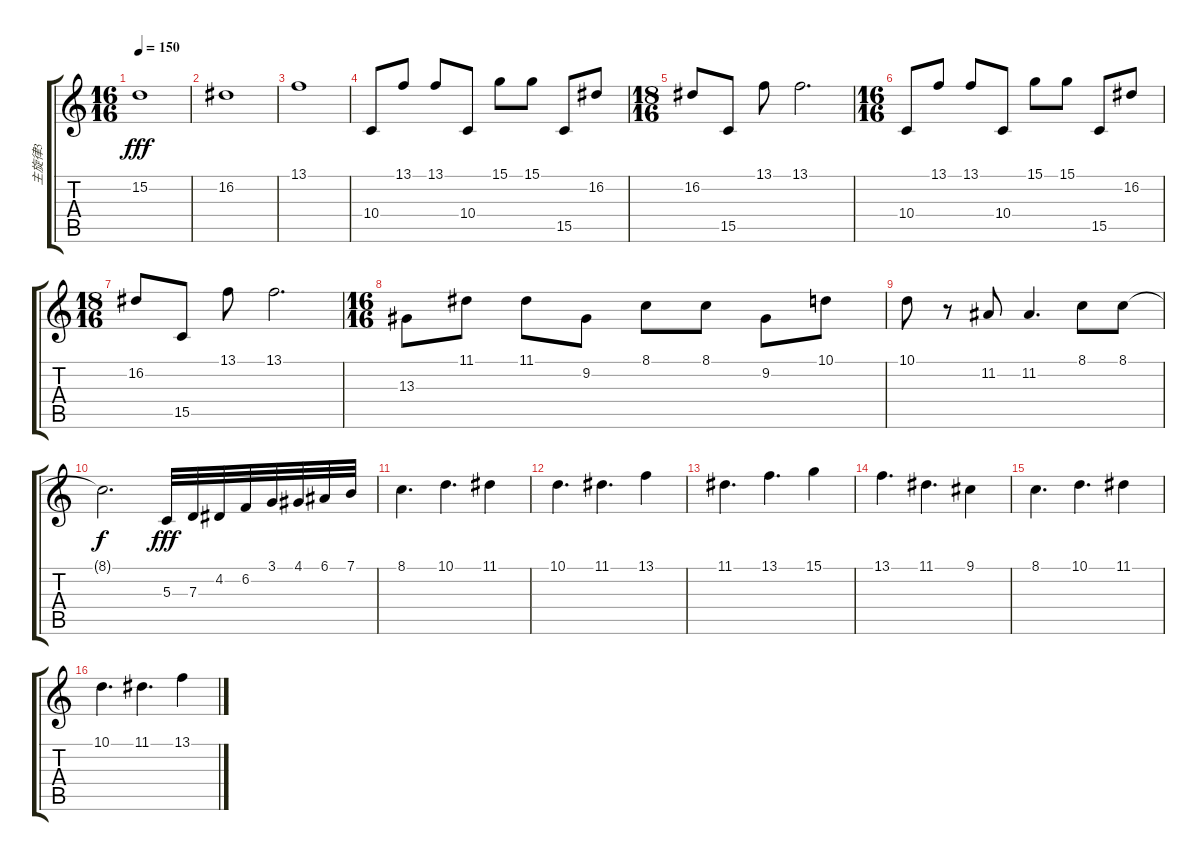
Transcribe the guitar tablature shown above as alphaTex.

\track ("主旋律3" "主旋律3") {instrument musicbox}
\staff {score tabs}
\tuning (E4 B3 G3 D3 A2 E2) {hide}
\ts (16 16)
\tempo 150
\clef g2
\ks c
15.2.1{dy fff} |
16.2.1 |
13.1.1 |
10.4.8{instrument orchestralharp} 13.1.8 13.1.8 10.4.8 15.1.8 15.1.8 15.5.8 16.2.8 |
\ts (18 16)
16.2.8 15.5.8 13.1.8 13.1.2{d} |
\ts (16 16)
10.4.8 13.1.8 13.1.8 10.4.8 15.1.8 15.1.8 15.5.8 16.2.8 |
\ts (18 16)
16.2.8 15.5.8 13.1.8 13.1.2{d} |
\ts (16 16)
13.3.8 11.1.8 11.1.8 9.2.8 8.1.8 8.1.8 9.2.8 10.1.8 |
10.1.8 r.8 11.2.8 11.2.4{d} 8.1.8 8.1.8 |
8.1{t}.2{d dy f} 5.3.32{dy fff instrument lead2sawtooth} 7.3.32 4.2.32 6.2.32 3.1.32 4.1.32 6.1.32 7.1.32 |
8.1.4{d} 10.1.4{d} 11.1.4 |
10.1.4{d} 11.1.4{d} 13.1.4 |
11.1.4{d} 13.1.4{d} 15.1.4 |
13.1.4{d} 11.1.4{d} 9.1.4 |
8.1.4{d} 10.1.4{d} 11.1.4 |
10.1.4{d} 11.1.4{d} 13.1.4
